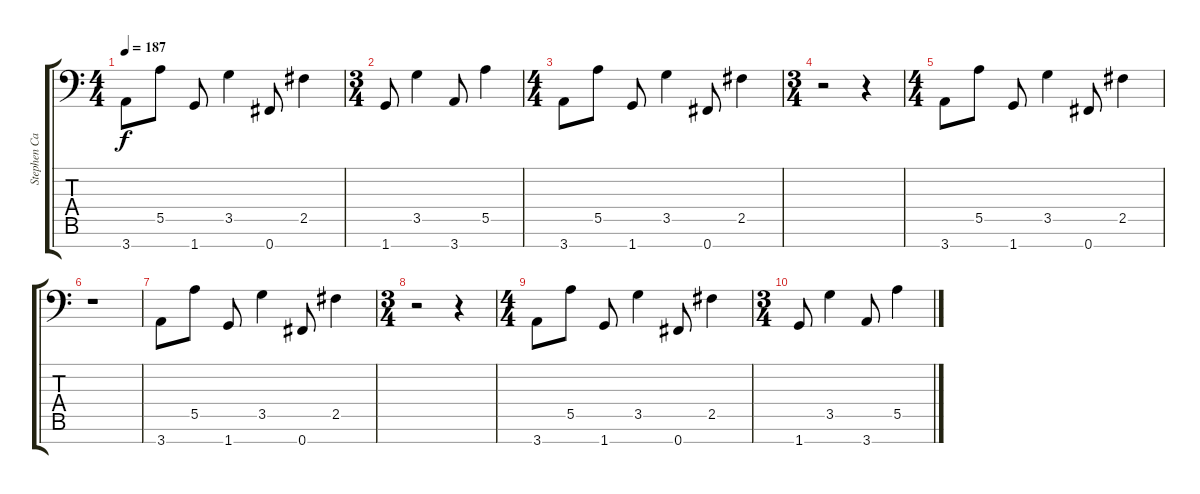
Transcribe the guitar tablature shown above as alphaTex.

\track ("Stephen Carpenter (Eight string shown as" "Stephen Ca") {instrument distortionguitar}
\staff {score tabs}
\tuning (B3 G3 D3 A2 E2 B1 Gb1) {hide}
\ts (4 4)
\tempo 187
\clef f4
\ks c
3.7.8{dy f} 5.5.8 1.7.8 3.5.4 0.7.8 2.5.4 |
\ts (3 4)
1.7.8 3.5.4 3.7.8 5.5.4 |
\ts (4 4)
3.7.8 5.5.8 1.7.8 3.5.4 0.7.8 2.5.4 |
\ts (3 4)
r.2 r.4 |
\ts (4 4)
3.7.8 5.5.8 1.7.8 3.5.4 0.7.8 2.5.4 |
r.1 |
3.7.8 5.5.8 1.7.8 3.5.4 0.7.8 2.5.4 |
\ts (3 4)
r.2 r.4 |
\ts (4 4)
3.7.8 5.5.8 1.7.8 3.5.4 0.7.8 2.5.4 |
\ts (3 4)
1.7.8 3.5.4 3.7.8 5.5.4
